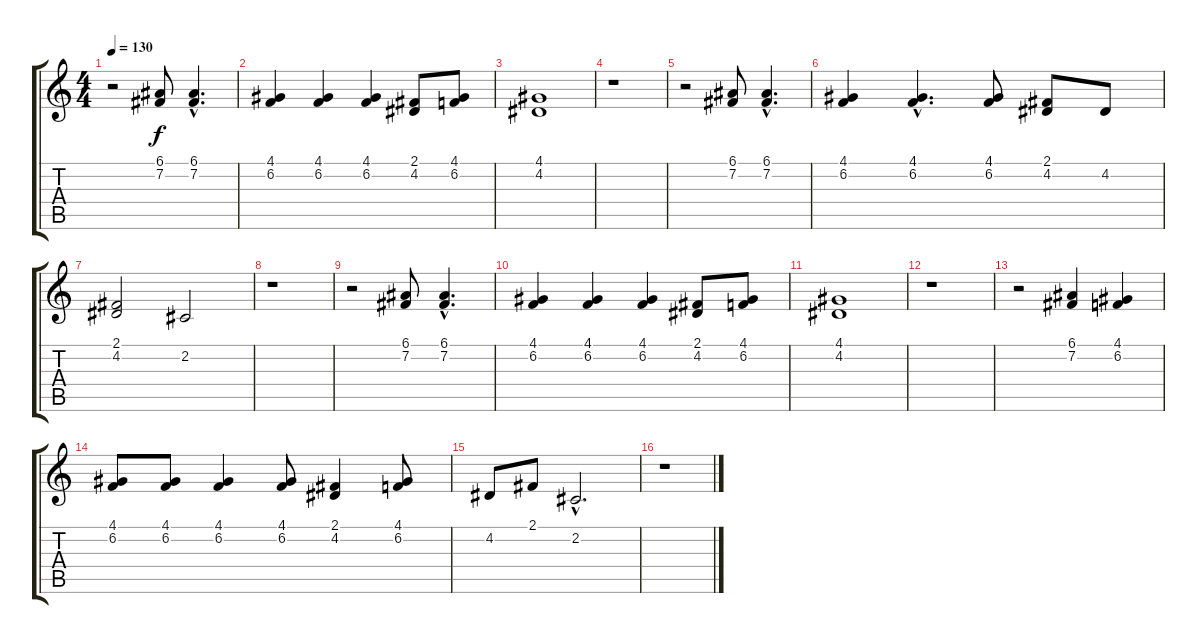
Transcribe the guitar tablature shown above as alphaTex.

\track "" {instrument lead6voice}
\staff {score tabs}
\tuning (E4 B3 G3 D3 A2 E2) {hide}
\ts (4 4)
\tempo 130
\clef g2
\ks c
r.2{dy f} (6.1 7.2).8 (6.1{hac} 7.2{hac}).4{d} |
(4.1 6.2).4 (4.1 6.2).4 (4.1 6.2).4 (2.1 4.2).8 (4.1 6.2).8 |
(4.1 4.2).1 |
r.1 |
r.2 (6.1 7.2).8 (6.1{hac} 7.2{hac}).4{d} |
(4.1 6.2).4 (4.1{hac} 6.2{hac}).4{d} (4.1 6.2).8 (2.1 4.2).8 4.2.8 |
(2.1 4.2).2 2.2.2 |
r.1 |
r.2 (6.1 7.2).8 (6.1{hac} 7.2{hac}).4{d} |
(4.1 6.2).4 (4.1 6.2).4 (4.1 6.2).4 (2.1 4.2).8 (4.1 6.2).8 |
(4.1 4.2).1 |
r.1 |
r.2 (6.1 7.2).4 (4.1 6.2).4 |
(4.1 6.2).8 (4.1 6.2).8 (4.1 6.2).4 (4.1 6.2).8 (2.1 4.2).4 (4.1 6.2).8 |
4.2.8 2.1.8 2.2{hac}.2{d} |
r.1
